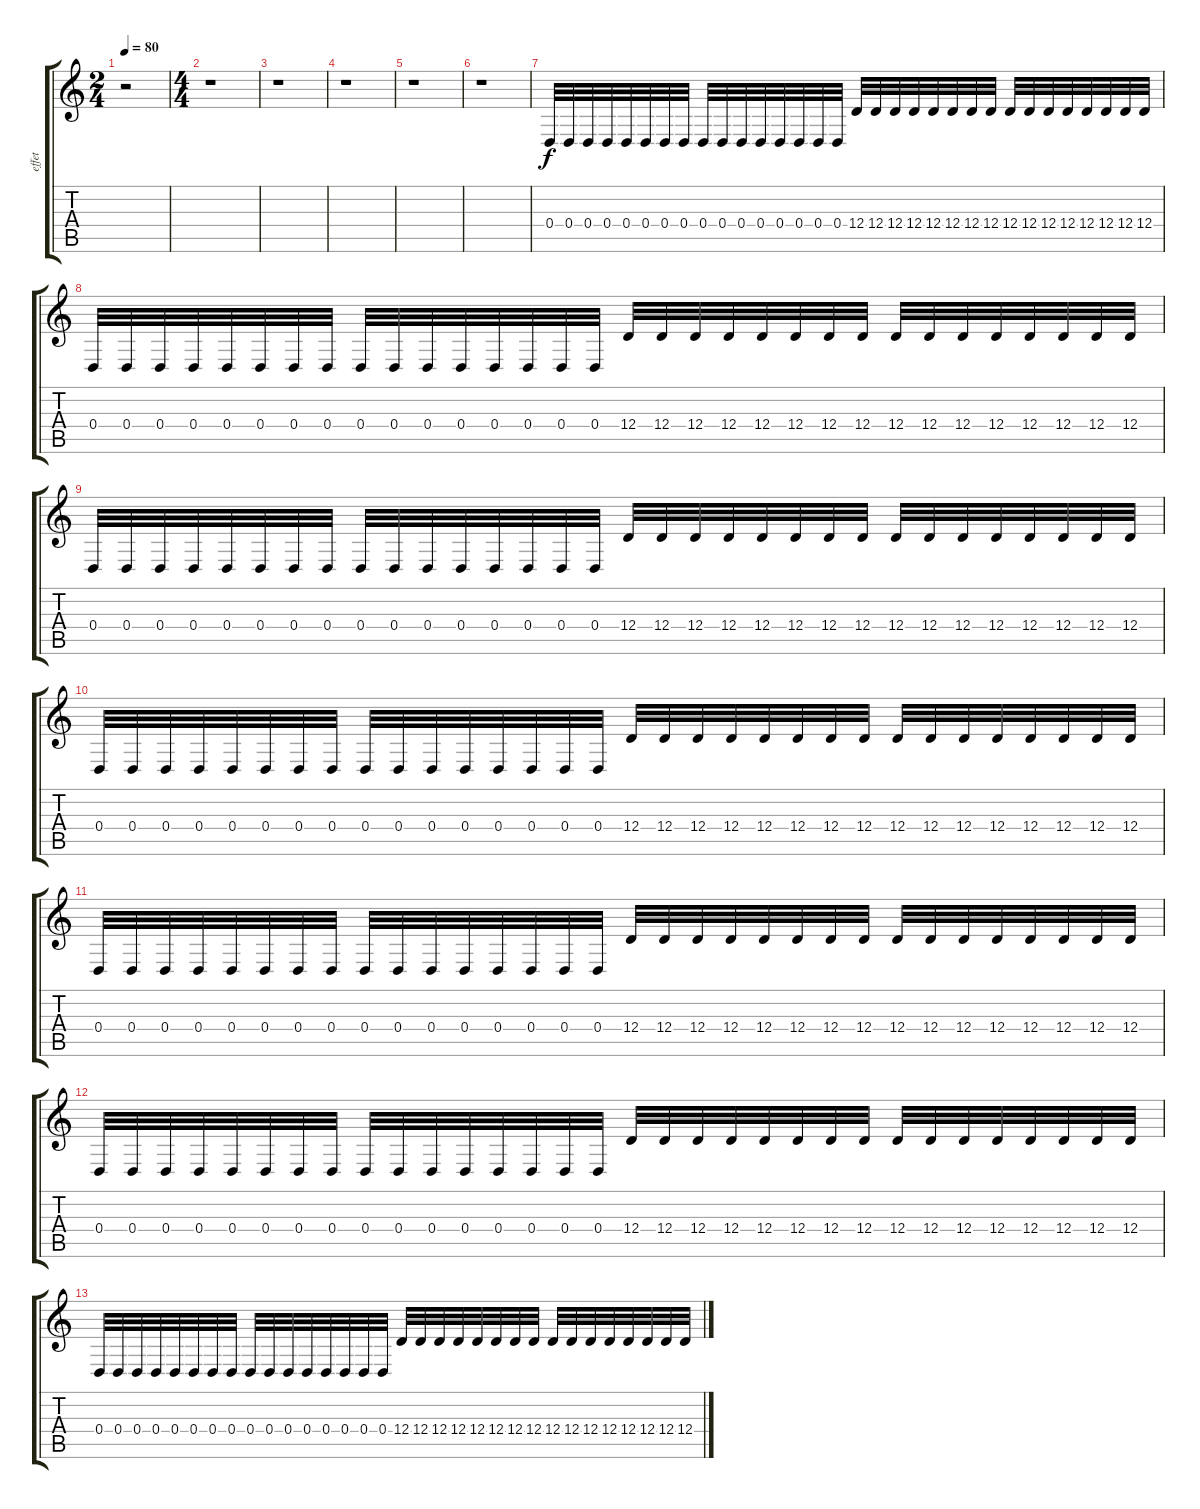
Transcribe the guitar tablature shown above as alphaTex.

\track ("effet" "effet") {instrument fx8scifi}
\staff {score tabs}
\tuning (E4 B3 G3 D3 A2 E2) {hide}
\ts (2 4)
\tempo 80
\clef g2
\ks c
r.2{dy f instrument fx8scifi} |
\ts (4 4)
r.1 |
r.1 |
r.1 |
r.1 |
r.1 |
0.4.32 0.4.32 0.4.32 0.4.32 0.4.32 0.4.32 0.4.32 0.4.32 0.4.32 0.4.32 0.4.32 0.4.32 0.4.32 0.4.32 0.4.32 0.4.32 12.4.32 12.4.32 12.4.32 12.4.32 12.4.32 12.4.32 12.4.32 12.4.32 12.4.32 12.4.32 12.4.32 12.4.32 12.4.32 12.4.32 12.4.32 12.4.32 |
0.4.32 0.4.32 0.4.32 0.4.32 0.4.32 0.4.32 0.4.32 0.4.32 0.4.32 0.4.32 0.4.32 0.4.32 0.4.32 0.4.32 0.4.32 0.4.32 12.4.32 12.4.32 12.4.32 12.4.32 12.4.32 12.4.32 12.4.32 12.4.32 12.4.32 12.4.32 12.4.32 12.4.32 12.4.32 12.4.32 12.4.32 12.4.32 |
0.4.32 0.4.32 0.4.32 0.4.32 0.4.32 0.4.32 0.4.32 0.4.32 0.4.32 0.4.32 0.4.32 0.4.32 0.4.32 0.4.32 0.4.32 0.4.32 12.4.32 12.4.32 12.4.32 12.4.32 12.4.32 12.4.32 12.4.32 12.4.32 12.4.32 12.4.32 12.4.32 12.4.32 12.4.32 12.4.32 12.4.32 12.4.32 |
0.4.32 0.4.32 0.4.32 0.4.32 0.4.32 0.4.32 0.4.32 0.4.32 0.4.32 0.4.32 0.4.32 0.4.32 0.4.32 0.4.32 0.4.32 0.4.32 12.4.32 12.4.32 12.4.32 12.4.32 12.4.32 12.4.32 12.4.32 12.4.32 12.4.32 12.4.32 12.4.32 12.4.32 12.4.32 12.4.32 12.4.32 12.4.32 |
0.4.32 0.4.32 0.4.32 0.4.32 0.4.32 0.4.32 0.4.32 0.4.32 0.4.32 0.4.32 0.4.32 0.4.32 0.4.32 0.4.32 0.4.32 0.4.32 12.4.32 12.4.32 12.4.32 12.4.32 12.4.32 12.4.32 12.4.32 12.4.32 12.4.32 12.4.32 12.4.32 12.4.32 12.4.32 12.4.32 12.4.32 12.4.32 |
0.4.32 0.4.32 0.4.32 0.4.32 0.4.32 0.4.32 0.4.32 0.4.32 0.4.32 0.4.32 0.4.32 0.4.32 0.4.32 0.4.32 0.4.32 0.4.32 12.4.32 12.4.32 12.4.32 12.4.32 12.4.32 12.4.32 12.4.32 12.4.32 12.4.32 12.4.32 12.4.32 12.4.32 12.4.32 12.4.32 12.4.32 12.4.32 |
0.4.32 0.4.32 0.4.32 0.4.32 0.4.32 0.4.32 0.4.32 0.4.32 0.4.32 0.4.32 0.4.32 0.4.32 0.4.32 0.4.32 0.4.32 0.4.32 12.4.32 12.4.32 12.4.32 12.4.32 12.4.32 12.4.32 12.4.32 12.4.32 12.4.32 12.4.32 12.4.32 12.4.32 12.4.32 12.4.32 12.4.32 12.4.32
